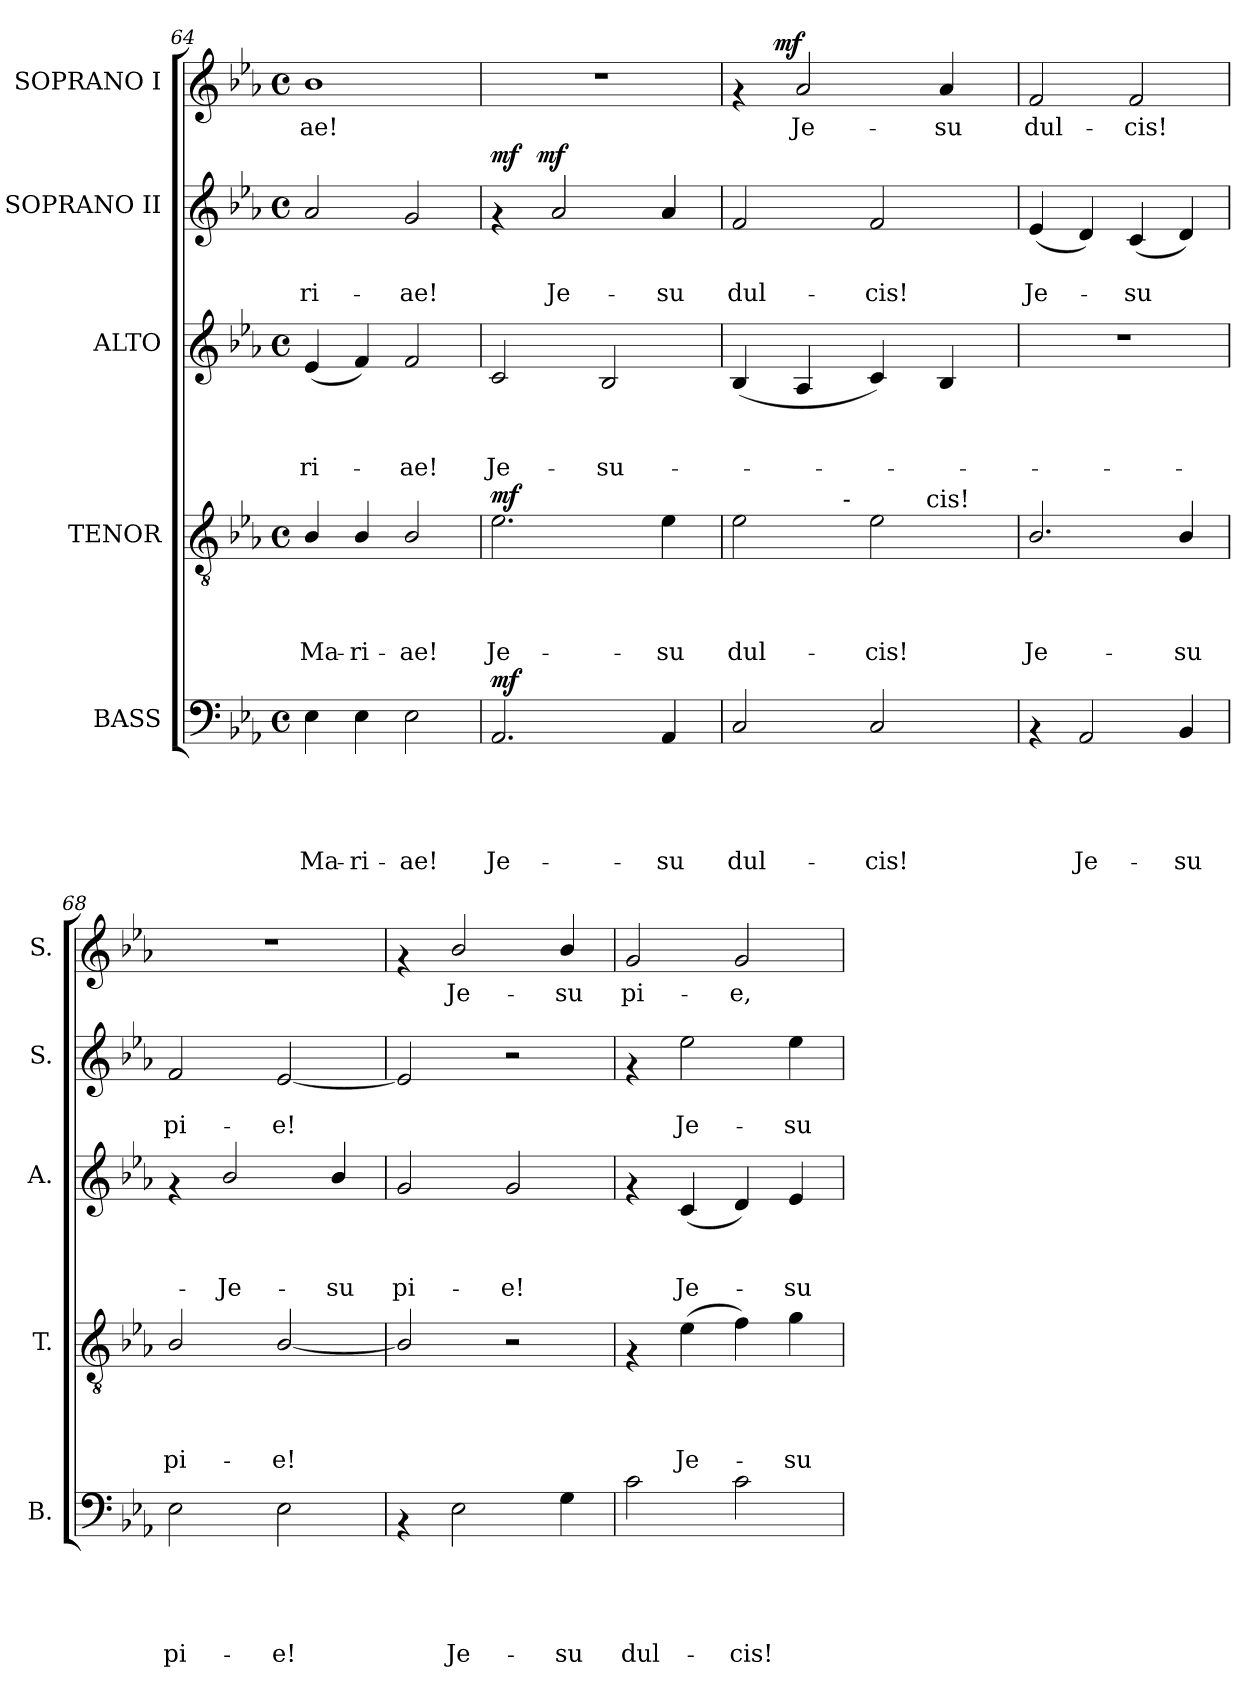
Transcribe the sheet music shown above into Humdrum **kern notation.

**kern	**text	**text	**text	**text	**text	**dynam	**kern	**text	**text	**text	**text	**dynam	**kern	**text	**text	**text	**kern	**text	**text	**dynam	**kern	**text	**dynam
*part5	*part5	*part5	*part5	*part5	*part5	*part5	*part4	*part4	*part4	*part4	*part4	*part4	*part3	*part3	*part3	*part3	*part2	*part2	*part2	*part2	*part1	*part1	*part1
*staff5	*staff5	*staff5	*staff5	*staff5	*staff5	*staff5	*staff4	*staff4	*staff4	*staff4	*staff4	*staff4	*staff3	*staff3	*staff3	*staff3	*staff2	*staff2	*staff2	*staff2	*staff1	*staff1	*staff1
*I"BASS	*	*	*	*	*	*	*I"TENOR	*	*	*	*	*	*I"ALTO	*	*	*	*I"SOPRANO II	*	*	*	*I"SOPRANO I	*	*
*I'B.	*	*	*	*	*	*	*I'T.	*	*	*	*	*	*I'A.	*	*	*	*I'S.	*	*	*	*I'S.	*	*
*clefF4	*	*	*	*	*	*	*clefGv2	*	*	*	*	*	*clefG2	*	*	*	*clefG2	*	*	*	*clefG2	*	*
*k[b-e-a-]	*	*	*	*	*	*	*k[b-e-a-]	*	*	*	*	*	*k[b-e-a-]	*	*	*	*k[b-e-a-]	*	*	*	*k[b-e-a-]	*	*
*E-:	*	*	*	*	*	*	*E-:	*	*	*	*	*	*E-:	*	*	*	*E-:	*	*	*	*E-:	*	*
*M4/4	*	*	*	*	*	*	*M4/4	*	*	*	*	*	*M4/4	*	*	*	*M4/4	*	*	*	*M4/4	*	*
*met(c)	*	*	*	*	*	*	*met(c)	*	*	*	*	*	*met(c)	*	*	*	*met(c)	*	*	*	*met(c)	*	*
=64	=64	=64	=64	=64	=64	=64	=64	=64	=64	=64	=64	=64	=64	=64	=64	=64	=64	=64	=64	=64	=64	=64	=64
!	!	!	!	!	!LO:LY:b	!	!	!	!	!	!LO:LY:b	!	!	!	!	!LO:LY:b	!	!	!LO:LY:b	!	!	!LO:LY:b	!
4E-\	.	.	.	.	Ma-	.	4B-/	.	.	.	Ma-	.	(<4e-/	.	.	-ri-	2a-/	.	-ri-	.	1b-	-ae!	.
!	!	!	!	!	!LO:LY:b	!	!	!	!	!	!LO:LY:b	!	!	!	!	!	!	!	!	!	!	!	!
4E-\	.	.	.	.	-ri-	.	4B-/	.	.	.	-ri-	.	4f/)	.	.	.	.	.	.	.	.	.	.
!	!	!	!	!	!LO:LY:b	!	!	!	!	!	!LO:LY:b	!	!	!	!	!LO:LY:b	!	!	!LO:LY:b	!	!	!	!
2E-\	.	.	.	.	-ae!	.	2B-/	.	.	.	-ae!	.	2f/	.	.	-ae!	2g/	.	-ae!	.	.	.	.
=65	=65	=65	=65	=65	=65	=65	=65	=65	=65	=65	=65	=65	=65	=65	=65	=65	=65	=65	=65	=65	=65	=65	=65
!	!	!	!	!	!LO:LY:b	!LO:DY:a	!	!	!	!	!LO:LY:b	!LO:DY:a	!	!	!	!LO:LY:b	!	!	!	!LO:DY:b	!	!	!
*	*	*	*	*	*	*	*	*	*	*	*	*	*	*	*	*	*^	*	*	*	*	*	*
2.AA-/	.	.	.	.	Je-	mf	2.e-\	.	.	.	Je-	mf	2c/	.	.	Je-	4rf	8..ryy	.	.	mf	1r	.	.
!	!	!	!	!	!	!	!	!	!	!	!	!	!	!	!	!	!	!	!	!	!LO:DY:a	!	!	!
.	.	.	.	.	.	.	.	.	.	.	.	.	.	.	.	.	.	2ryy	.	.	mf	.	.	.
!	!	!	!	!	!	!	!	!	!	!	!	!	!	!	!	!	!	!	!	!LO:LY:b	!	!	!	!
.	.	.	.	.	.	.	.	.	.	.	.	.	.	.	.	.	2a-/	.	.	Je-	.	.	.	.
!	!	!	!	!	!	!	!	!	!	!	!	!	!	!	!	!LO:LY:b	!	!	!	!	!	!	!	!
.	.	.	.	.	.	.	.	.	.	.	.	.	2B-/	.	.	-su-	.	.	.	.	.	.	.	.
.	.	.	.	.	.	.	.	.	.	.	.	.	.	.	.	.	.	4ryy	.	.	.	.	.	.
!	!	!	!	!	!LO:LY:b	!	!	!	!	!	!LO:LY:b	!	!	!	!	!	!	!	!	!LO:LY:b	!	!	!	!
4AA-/	.	.	.	.	-su	.	4e-\	.	.	.	-su	.	.	.	.	.	4a-/	.	.	-su	.	.	.	.
.	.	.	.	.	.	.	.	.	.	.	.	.	.	.	.	.	.	32ryy	.	.	.	.	.	.
=66	=66	=66	=66	=66	=66	=66	=66	=66	=66	=66	=66	=66	=66	=66	=66	=66	=66	=66	=66	=66	=66	=66	=66	=66
!	!	!	!	!	!	!	!LO:TX:a:t=dul	!	!	!	!	!	!	!	!	!	!	!	!	!	!	!	!	!
!	!	!	!	!	!LO:LY:b	!	!	!	!	!	!LO:LY:b	!	!	!	!	!	!	!	!	!LO:LY:b	!	!	!	!
*	*	*	*	*	*	*	*^	*	*	*	*	*	*	*	*	*	*	*	*	*	*	*^	*	*
*	*	*	*	*	*	*	*	*^	*	*	*	*	*	*	*	*	*	*v	*v	*	*	*	*	*	*	*
2C/	.	.	.	.	dul-	.	2e-\	4ryy	2ryy	.	.	.	dul-	.	(>4B-/	.	.	.	2f/	.	dul-	.	4rf	8.ryy	.	.
!	!	!	!	!	!	!	!	!	!	!	!	!	!	!	!	!	!	!	!	!	!	!	!	!	!	!LO:DY:a
.	.	.	.	.	.	.	.	.	.	.	.	.	.	.	.	.	.	.	.	.	.	.	.	2ryy	.	mf
!	!	!	!	!	!	!	!	!	!	!	!	!	!	!	!	!	!	!	!	!	!	!	!	!	!LO:LY:b	!
.	.	.	.	.	.	.	.	8ryy	.	.	.	.	.	.	4A-/	.	.	.	.	.	.	.	2a-/	.	Je-	.
.	.	.	.	.	.	.	.	32ryy	.	.	.	.	.	.	.	.	.	.	.	.	.	.	.	.	.	.
!	!	!	!	!	!	!	!	!LO:TX:a:t=-	!	!	!	!	!	!	!	!	!	!	!	!	!	!	!	!	!	!
.	.	.	.	.	.	.	.	2ryy	.	.	.	.	.	.	.	.	.	.	.	.	.	.	.	.	.	.
!	!	!	!	!	!LO:LY:b	!	!	!	!	!	!	!	!LO:LY:b	!	!	!	!	!	!	!	!LO:LY:b	!	!	!	!	!
2C/	.	.	.	.	-cis!	.	2e-\	.	8..ryy	.	.	.	-cis!	.	4c/)	.	.	.	2f/	.	-cis!	.	.	.	.	.
.	.	.	.	.	.	.	.	.	.	.	.	.	.	.	.	.	.	.	.	.	.	.	.	4ryy	.	.
!	!	!	!	!	!	!	!	!	!LO:TX:a:t=cis!	!	!	!	!	!	!	!	!	!	!	!	!	!	!	!	!	!
.	.	.	.	.	.	.	.	.	4ryy	.	.	.	.	.	.	.	.	.	.	.	.	.	.	.	.	.
!	!	!	!	!	!	!	!	!	!	!	!	!	!	!	!	!	!	!	!	!	!	!	!	!	!LO:LY:b	!
.	.	.	.	.	.	.	.	.	.	.	.	.	.	.	4B-/	.	.	.	.	.	.	.	4a-/	.	-su	.
.	.	.	.	.	.	.	.	16.ryy	.	.	.	.	.	.	.	.	.	.	.	.	.	.	.	.	.	.
.	.	.	.	.	.	.	.	.	.	.	.	.	.	.	.	.	.	.	.	.	.	.	.	16ryy	.	.
.	.	.	.	.	.	.	.	.	32ryy	.	.	.	.	.	.	.	.	.	.	.	.	.	.	.	.	.
=67	=67	=67	=67	=67	=67	=67	=67	=67	=67	=67	=67	=67	=67	=67	=67	=67	=67	=67	=67	=67	=67	=67	=67	=67	=67	=67
!	!	!	!	!	!	!	!	!	!	!	!	!	!LO:LY:b	!	!	!	!	!	!	!	!LO:LY:b	!	!	!	!LO:LY:b	!
*	*	*	*	*	*	*	*v	*v	*v	*	*	*	*	*	*	*	*	*	*	*	*	*	*v	*v	*	*
4rAA	.	.	.	.	.	.	2.B-/	.	.	.	Je-	.	1r	.	.	.	(<4e-/	.	Je-	.	2f/	dul-	.
!	!	!	!	!	!LO:LY:b	!	!	!	!	!	!	!	!	!	!	!	!	!	!	!	!	!	!
2AA-/	.	.	.	.	Je-	.	.	.	.	.	.	.	.	.	.	.	4d/)	.	.	.	.	.	.
!	!	!	!	!	!	!	!	!	!	!	!	!	!	!	!	!	!	!	!LO:LY:b	!	!	!LO:LY:b	!
.	.	.	.	.	.	.	.	.	.	.	.	.	.	.	.	.	(<4c/	.	-su	.	2f/	-cis!	.
!	!	!	!	!	!LO:LY:b	!	!	!	!	!	!LO:LY:b	!	!	!	!	!	!	!	!	!	!	!	!
4BB-/	.	.	.	.	-su	.	4B-/	.	.	.	-su	.	.	.	.	.	4d/)	.	.	.	.	.	.
=68	=68	=68	=68	=68	=68	=68	=68	=68	=68	=68	=68	=68	=68	=68	=68	=68	=68	=68	=68	=68	=68	=68	=68
!	!	!	!	!	!LO:LY:b	!	!	!	!	!	!LO:LY:b	!	!	!	!	!	!	!	!LO:LY:b	!	!	!	!
2E-\	.	.	.	.	pi-	.	2B-/	.	.	.	pi-	.	4rf	.	.	.	2f/	.	pi-	.	1r	.	.
!	!	!	!	!	!	!	!	!	!	!	!	!	!	!	!	!LO:LY:b	!	!	!	!	!	!	!
.	.	.	.	.	.	.	.	.	.	.	.	.	2b-/	.	.	-Je-	.	.	.	.	.	.	.
!	!	!	!	!	!LO:LY:b	!	!	!	!	!	!LO:LY:b	!	!	!	!	!	!	!	!LO:LY:b	!	!	!	!
2E-\	.	.	.	.	-e!	.	[<2B-/	.	.	.	-e!	.	.	.	.	.	[<2e-/	.	-e!	.	.	.	.
!	!	!	!	!	!	!	!	!	!	!	!	!	!	!	!	!LO:LY:b	!	!	!	!	!	!	!
.	.	.	.	.	.	.	.	.	.	.	.	.	4b-/	.	.	-su	.	.	.	.	.	.	.
=69	=69	=69	=69	=69	=69	=69	=69	=69	=69	=69	=69	=69	=69	=69	=69	=69	=69	=69	=69	=69	=69	=69	=69
!	!	!	!	!	!	!	!	!	!	!	!	!	!	!	!	!LO:LY:b	!	!	!	!	!	!	!
4rAA	.	.	.	.	.	.	2B-/]	.	.	.	.	.	2g/	.	.	pi-	2e-/]	.	.	.	4rf	.	.
!	!	!	!	!	!LO:LY:b	!	!	!	!	!	!	!	!	!	!	!	!	!	!	!	!	!LO:LY:b	!
2E-\	.	.	.	.	Je-	.	.	.	.	.	.	.	.	.	.	.	.	.	.	.	2b-/	Je-	.
!	!	!	!	!	!	!	!	!	!	!	!	!	!	!	!	!LO:LY:b	!	!	!	!	!	!	!
.	.	.	.	.	.	.	2r	.	.	.	.	.	2g/	.	.	-e!	2r	.	.	.	.	.	.
!	!	!	!	!	!LO:LY:b	!	!	!	!	!	!	!	!	!	!	!	!	!	!	!	!	!LO:LY:b	!
4G\	.	.	.	.	-su	.	.	.	.	.	.	.	.	.	.	.	.	.	.	.	4b-/	-su	.
!!LO:PB:g=z
=70	=70	=70	=70	=70	=70	=70	=70	=70	=70	=70	=70	=70	=70	=70	=70	=70	=70	=70	=70	=70	=70	=70	=70
!	!	!	!	!	!LO:LY:b	!	!	!	!	!	!	!	!	!	!	!	!	!	!	!	!	!LO:LY:b	!
2c\	.	.	.	.	dul-	.	4rF	.	.	.	.	.	4rf	.	.	.	4rf	.	.	.	2g/	pi-	.
!	!	!	!	!	!	!	!	!	!	!	!LO:LY:b	!	!	!	!	!LO:LY:b	!	!	!LO:LY:b	!	!	!	!
.	.	.	.	.	.	.	(>4e-\	.	.	.	Je-	.	(<4c/	.	.	Je-	2ee-\	.	Je-	.	.	.	.
!	!	!	!	!	!LO:LY:b	!	!	!	!	!	!	!	!	!	!	!	!	!	!	!	!	!LO:LY:b	!
2c\	.	.	.	.	-cis!	.	4f\)	.	.	.	.	.	4d/)	.	.	.	.	.	.	.	2g/	-e,	.
!	!	!	!	!	!	!	!	!	!	!	!LO:LY:b	!	!	!	!	!LO:LY:b	!	!	!LO:LY:b	!	!	!	!
.	.	.	.	.	.	.	4g\	.	.	.	-su	.	4e-/	.	.	-su	4ee-\	.	-su	.	.	.	.
=	=	=	=	=	=	=	=	=	=	=	=	=	=	=	=	=	=	=	=	=	=	=	=
*-	*-	*-	*-	*-	*-	*-	*-	*-	*-	*-	*-	*-	*-	*-	*-	*-	*-	*-	*-	*-	*-	*-	*-
